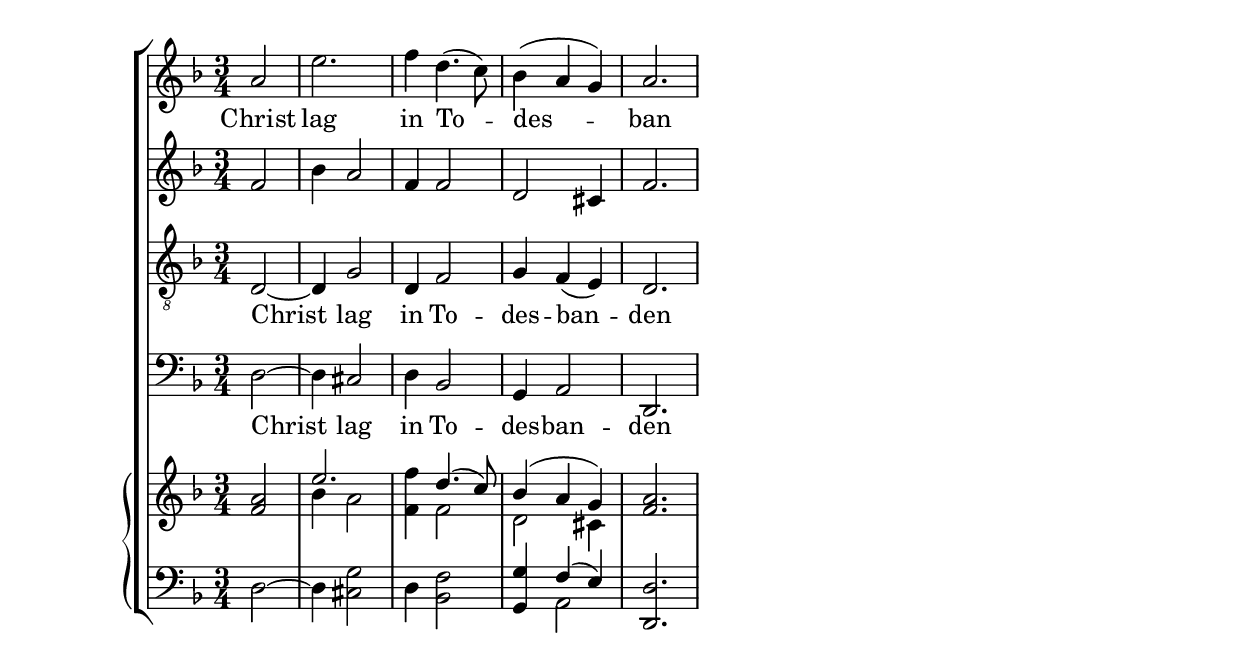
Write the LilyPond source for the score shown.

global = {
  \key d \minor
  \time 3/4
  \dynamicUp
}
sopranonotes = \relative c'' {
\partial2 a2 e'2. f4 d4. (c8) bes4 (a g) a2.
}
sopranowords = \lyricmode { 
Christ lag in To -- des -- ban -- den}
altonotes = \relative c' {
f2 bes4 a2 f4 f2 d2 cis4  f2.
}
altowords = \lyricmode { }
tenornotes = {\relative c { 
  \clef "G_8"
d2 ~ d4 g2 d4 f2 g4 f (e) d2.
}
}
tenorwords = \lyricmode { 
Christ lag in To -- des -- ban -- den
}
bassnotes = { \relative c {  \clef bass
d2 ~ d4 cis2 d4 bes2 g4 a2 d,2. }
}
basswords = \lyricmode { 
Christ lag in To -- des -- ban -- den
}

\score {
  \new ChoirStaff <<
    \new Staff <<
      \new Voice = "soprano" <<
        \global
        \sopranonotes
      >>
      \lyricsto "soprano" \new Lyrics \sopranowords
    >>
    \new Staff <<
      \new Voice = "alto" <<
        \global
        \altonotes
      >>
      \lyricsto "alto" \new Lyrics \altowords
    >>
    \new Staff <<
      \new Voice = "tenor" <<
        \global
        \tenornotes
      >>
      \lyricsto "tenor" \new Lyrics \tenorwords
    >>
    \new Staff <<
      \new Voice = "bass" <<
        \global
        \bassnotes
      >>
      \lyricsto "bass" \new Lyrics \basswords
>>
    \new PianoStaff <<
      \new Staff <<
        \set Staff.printPartCombineTexts = ##f
        \partcombine
        << \global \sopranonotes >>
        << \global \altonotes >>
      >>
      \new Staff <<
        \clef bass
        \set Staff.printPartCombineTexts = ##f
        \partcombine
        << \global \tenornotes >>
        << \global \bassnotes >>
      >>
>>
>>
      \midi{}
    \layout{}
}